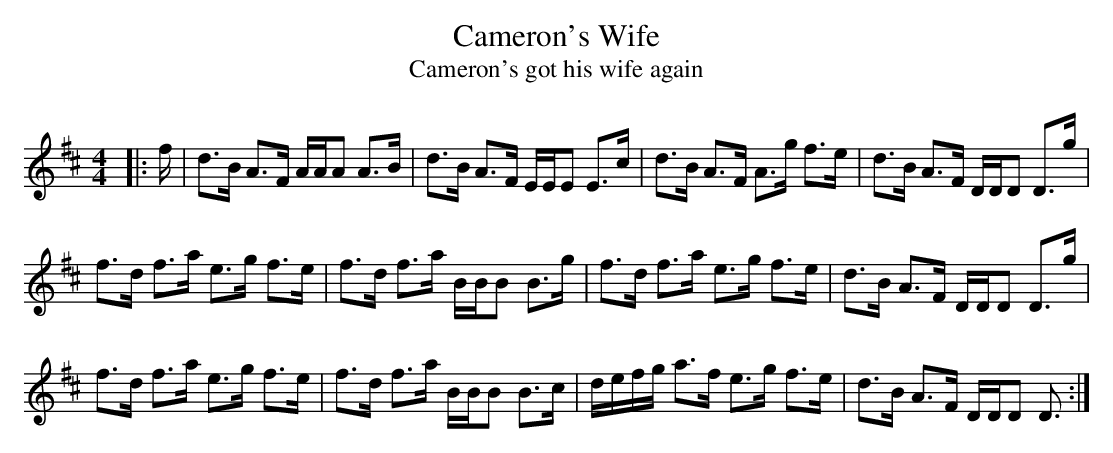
X:1
T: Cameron's Wife
T: Cameron's got his wife again
Q: 128
K:D
M:4/4
L:1/16
|:f|d3B A3F AAA2 A3B|d3B A3F EEE2 E3c|d3B A3F A3g f3e|d3B A3F DDD2 D3g|
f3d f3a e3g f3e|f3d f3a BBB2 B3g|f3d f3a e3g f3e|d3B A3F DDD2 D3g|
f3d f3a e3g f3e|f3d f3a BBB2 B3c|defg a3f e3g f3e|d3B A3F DDD2 D3:|
